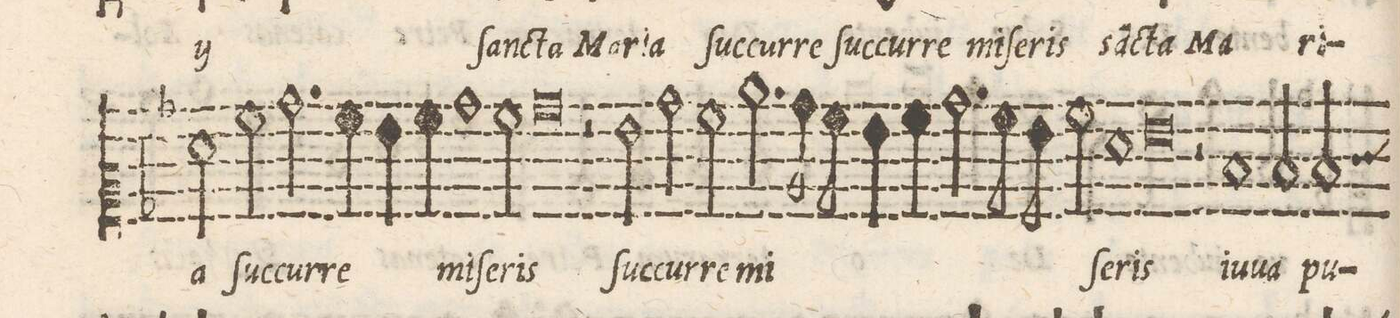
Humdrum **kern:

**kern	**text
*I"ALTVS	*
*clefC2	*
*k[b-]	*
*met(C|)	*
*M2/1	*
2f\	-a
2a\	ſuc-
=17-	=17-
2.b-\	-cur-
4a\	-re
4g\	.
4a\	.
1b-\	mi-
=18-	=18-
2a\	-ſe-
0b-	-ris
=19-	=19-
2r	.
2g\	ſuc-
=20-	=20-
2b-\	-cur-
2a\	-re
2.cc\	mi-
8b-\	.
8a\	.
=21-	=21-
4g\	.
4a\	.
2.b-\	.
8a\	.
8g\	.
2a\	.
=22-	=22-
1f	-ſe-
0g	-ris
=23-	=23-
2r	.
1d/	iu-
=24-	=24-
2d/	-ua
2d/	pu-
*custos:e	*
*-	*-
